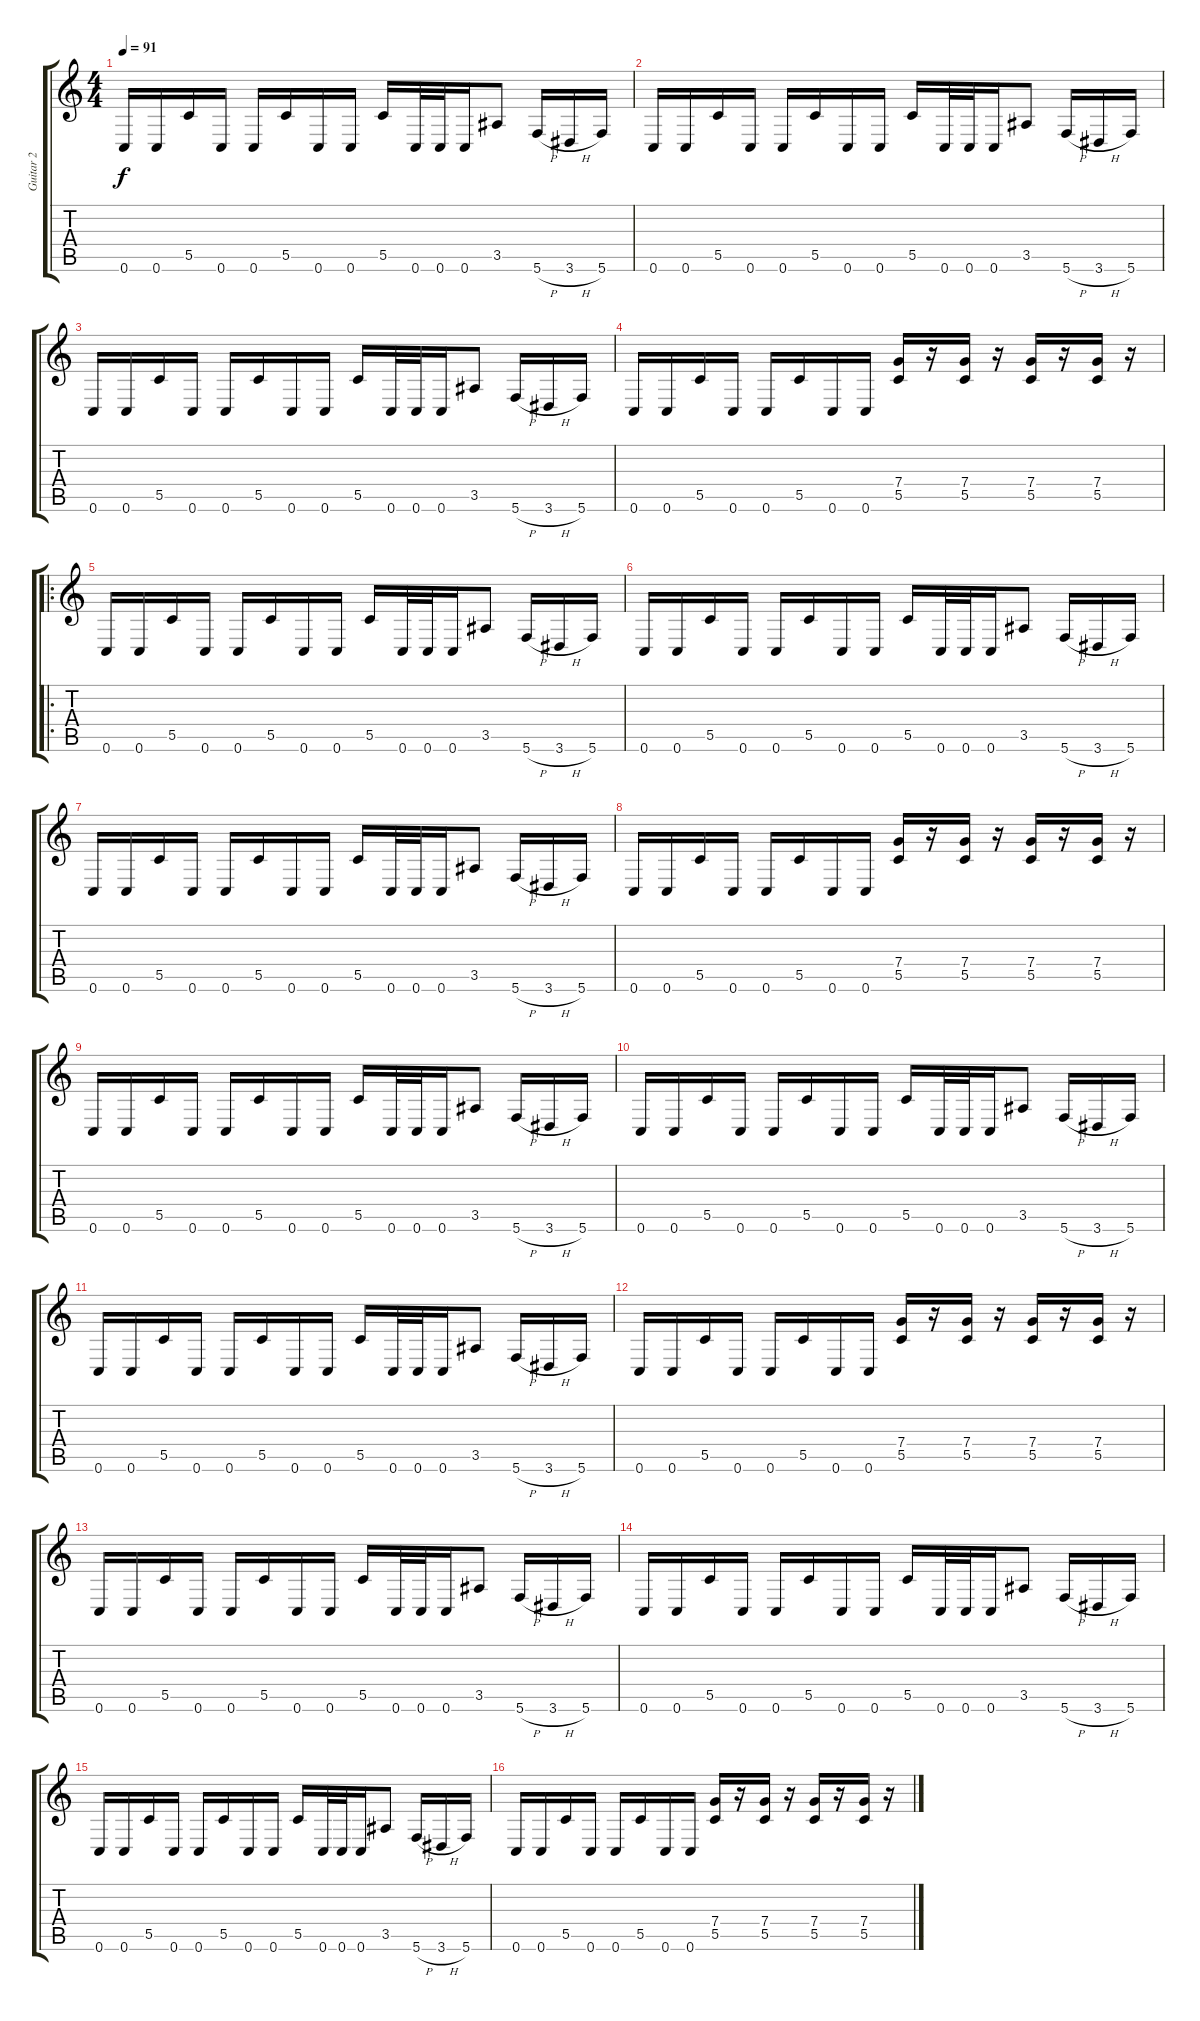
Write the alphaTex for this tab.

\track ("Guitar 2" "Guitar 2") {instrument distortionguitar}
\staff {score tabs}
\tuning (D4 A3 F3 C3 G2 C2) {hide}
\ts (4 4)
\tempo 91
\clef g2
\ks c
0.6.16{dy f instrument distortionguitar} 0.6.16 5.5.16 0.6.16 0.6.16 5.5.16 0.6.16 0.6.16 5.5.16 0.6.32 0.6.32 0.6.16 3.5.8 5.6{h}.16 3.6{h}.16 5.6.16 |
0.6.16 0.6.16 5.5.16 0.6.16 0.6.16 5.5.16 0.6.16 0.6.16 5.5.16 0.6.32 0.6.32 0.6.16 3.5.8 5.6{h}.16 3.6{h}.16 5.6.16 |
0.6.16 0.6.16 5.5.16 0.6.16 0.6.16 5.5.16 0.6.16 0.6.16 5.5.16 0.6.32 0.6.32 0.6.16 3.5.8 5.6{h}.16 3.6{h}.16 5.6.16 |
0.6.16 0.6.16 5.5.16 0.6.16 0.6.16 5.5.16 0.6.16 0.6.16 (7.4 5.5).16 r.16 (7.4 5.5).16 r.16 (7.4 5.5).16 r.16 (7.4 5.5).16 r.16 |
\ro
0.6.16 0.6.16 5.5.16 0.6.16 0.6.16 5.5.16 0.6.16 0.6.16 5.5.16 0.6.32 0.6.32 0.6.16 3.5.8 5.6{h}.16 3.6{h}.16 5.6.16 |
0.6.16 0.6.16 5.5.16 0.6.16 0.6.16 5.5.16 0.6.16 0.6.16 5.5.16 0.6.32 0.6.32 0.6.16 3.5.8 5.6{h}.16 3.6{h}.16 5.6.16 |
0.6.16 0.6.16 5.5.16 0.6.16 0.6.16 5.5.16 0.6.16 0.6.16 5.5.16 0.6.32 0.6.32 0.6.16 3.5.8 5.6{h}.16 3.6{h}.16 5.6.16 |
0.6.16 0.6.16 5.5.16 0.6.16 0.6.16 5.5.16 0.6.16 0.6.16 (7.4 5.5).16 r.16 (7.4 5.5).16 r.16 (7.4 5.5).16 r.16 (7.4 5.5).16 r.16 |
0.6.16 0.6.16 5.5.16 0.6.16 0.6.16 5.5.16 0.6.16 0.6.16 5.5.16 0.6.32 0.6.32 0.6.16 3.5.8 5.6{h}.16 3.6{h}.16 5.6.16 |
0.6.16 0.6.16 5.5.16 0.6.16 0.6.16 5.5.16 0.6.16 0.6.16 5.5.16 0.6.32 0.6.32 0.6.16 3.5.8 5.6{h}.16 3.6{h}.16 5.6.16 |
0.6.16 0.6.16 5.5.16 0.6.16 0.6.16 5.5.16 0.6.16 0.6.16 5.5.16 0.6.32 0.6.32 0.6.16 3.5.8 5.6{h}.16 3.6{h}.16 5.6.16 |
0.6.16 0.6.16 5.5.16 0.6.16 0.6.16 5.5.16 0.6.16 0.6.16 (7.4 5.5).16 r.16 (7.4 5.5).16 r.16 (7.4 5.5).16 r.16 (7.4 5.5).16 r.16 |
0.6.16 0.6.16 5.5.16 0.6.16 0.6.16 5.5.16 0.6.16 0.6.16 5.5.16 0.6.32 0.6.32 0.6.16 3.5.8 5.6{h}.16 3.6{h}.16 5.6.16 |
0.6.16 0.6.16 5.5.16 0.6.16 0.6.16 5.5.16 0.6.16 0.6.16 5.5.16 0.6.32 0.6.32 0.6.16 3.5.8 5.6{h}.16 3.6{h}.16 5.6.16 |
0.6.16 0.6.16 5.5.16 0.6.16 0.6.16 5.5.16 0.6.16 0.6.16 5.5.16 0.6.32 0.6.32 0.6.16 3.5.8 5.6{h}.16 3.6{h}.16 5.6.16 |
0.6.16 0.6.16 5.5.16 0.6.16 0.6.16 5.5.16 0.6.16 0.6.16 (7.4 5.5).16 r.16 (7.4 5.5).16 r.16 (7.4 5.5).16 r.16 (7.4 5.5).16 r.16
